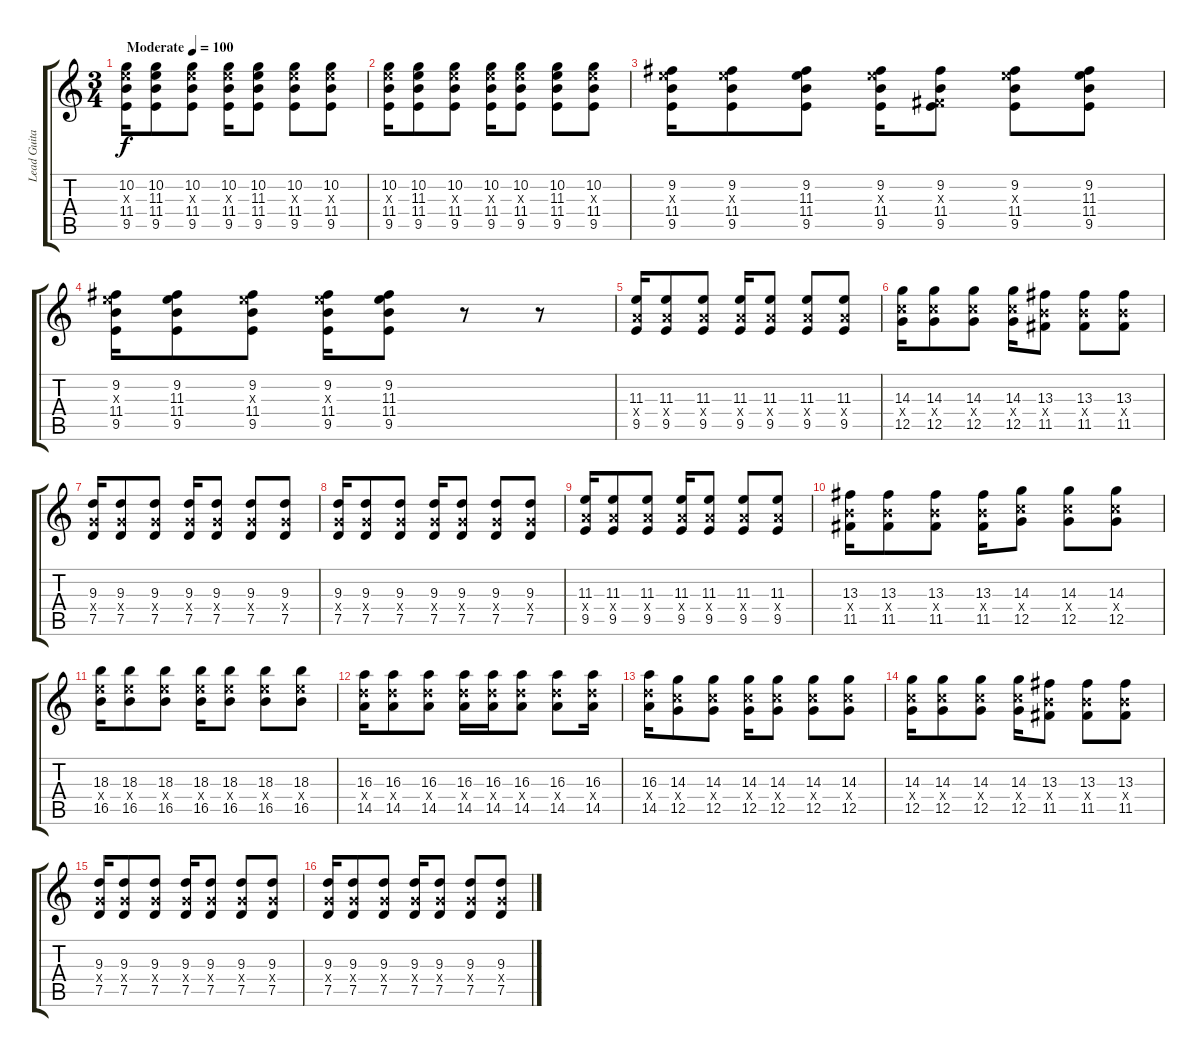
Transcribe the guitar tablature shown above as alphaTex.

\track ("Lead Guitar" "Lead Guita") {instrument distortionguitar}
\staff {score tabs}
\tuning (D4 A3 F3 C3 G2 C2) {hide}
\ts (3 4)
\tempo (100 "Moderate")
\clef g2
\ks c
(10.2 11.3{x} 11.4 9.5).16{dy f instrument distortionguitar} (10.2 11.3 11.4 9.5).8 (10.2 11.3{x} 11.4 9.5).8 (10.2 11.3{x} 11.4 9.5).16 (10.2 11.3 11.4 9.5).8 (10.2 11.3{x} 11.4 9.5).8 (10.2 11.3{x} 11.4 9.5).8 |
(10.2 11.3{x} 11.4 9.5).16 (10.2 11.3 11.4 9.5).8 (10.2 11.3{x} 11.4 9.5).8 (10.2 11.3{x} 11.4 9.5).16 (10.2 11.3{x} 11.4 9.5).8 (10.2 11.3 11.4 9.5).8 (10.2 11.3{x} 11.4 9.5).8 |
(9.2 11.3{x} 11.4 9.5).16 (9.2 11.3{x} 11.4 9.5).8 (9.2 11.3 11.4 9.5).8 (9.2 11.3{x} 11.4 9.5).16 (9.2 1.3{x} 11.4 9.5).8 (9.2 11.3{x} 11.4 9.5).8 (9.2 11.3 11.4 9.5).8 |
(9.2 11.3{x} 11.4 9.5).16 (9.2 11.3 11.4 9.5).8 (9.2 11.3{x} 11.4 9.5).8 (9.2 11.3{x} 11.4 9.5).16 (9.2 11.3 11.4 9.5).8 r.8 r.8 |
(11.3 9.4{x} 9.5).16{volume 7 instrument distortionguitar} (11.3 9.4{x} 9.5).8 (11.3 9.4{x} 9.5).8 (11.3 9.4{x} 9.5).16 (11.3 9.4{x} 9.5).8 (11.3 9.4{x} 9.5).8 (11.3 9.4{x} 9.5).8 |
(14.3 12.4{x} 12.5).16 (14.3 12.4{x} 12.5).8 (14.3 12.4{x} 12.5).8 (14.3 12.4{x} 12.5).16 (13.3 11.4{x} 11.5).8 (13.3 11.4{x} 11.5).8 (13.3 11.4{x} 11.5).8 |
(9.3 7.4{x} 7.5).16 (9.3 7.4{x} 7.5).8 (9.3 7.4{x} 7.5).8 (9.3 7.4{x} 7.5).16 (9.3 7.4{x} 7.5).8 (9.3 7.4{x} 7.5).8 (9.3 7.4{x} 7.5).8 |
(9.3 7.4{x} 7.5).16 (9.3 7.4{x} 7.5).8 (9.3 7.4{x} 7.5).8 (9.3 7.4{x} 7.5).16 (9.3 7.4{x} 7.5).8 (9.3 7.4{x} 7.5).8 (9.3 7.4{x} 7.5).8 |
(11.3 9.4{x} 9.5).16 (11.3 9.4{x} 9.5).8 (11.3 9.4{x} 9.5).8 (11.3 9.4{x} 9.5).16 (11.3 9.4{x} 9.5).8 (11.3 9.4{x} 9.5).8 (11.3 9.4{x} 9.5).8 |
(13.3 11.4{x} 11.5).16 (13.3 11.4{x} 11.5).8 (13.3 11.4{x} 11.5).8 (13.3 11.4{x} 11.5).16 (14.3 12.4{x} 12.5).8 (14.3 12.4{x} 12.5).8 (14.3 12.4{x} 12.5).8 |
(18.3 16.4{x} 16.5).16 (18.3 16.4{x} 16.5).8 (18.3 16.4{x} 16.5).8 (18.3 16.4{x} 16.5).16 (18.3 16.4{x} 16.5).8 (18.3 16.4{x} 16.5).8 (18.3 16.4{x} 16.5).8 |
(16.3 14.4{x} 14.5).16 (16.3 14.4{x} 14.5).8 (16.3 14.4{x} 14.5).8 (16.3 14.4{x} 14.5).16 (16.3 14.4{x} 14.5).16 (16.3 14.4{x} 14.5).8 (16.3 14.4{x} 14.5).8 (16.3 14.4{x} 14.5).16 |
(16.3 14.4{x} 14.5).16 (14.3 12.4{x} 12.5).8 (14.3 12.4{x} 12.5).8 (14.3 12.4{x} 12.5).16 (14.3 12.4{x} 12.5).8 (14.3 12.4{x} 12.5).8 (14.3 12.4{x} 12.5).8 |
(14.3 12.4{x} 12.5).16 (14.3 12.4{x} 12.5).8 (14.3 12.4{x} 12.5).8 (14.3 12.4{x} 12.5).16 (13.3 11.4{x} 11.5).8 (13.3 11.4{x} 11.5).8 (13.3 11.4{x} 11.5).8 |
(9.3 7.4{x} 7.5).16 (9.3 7.4{x} 7.5).8 (9.3 7.4{x} 7.5).8 (9.3 7.4{x} 7.5).16 (9.3 7.4{x} 7.5).8 (9.3 7.4{x} 7.5).8 (9.3 7.4{x} 7.5).8 |
(9.3 7.4{x} 7.5).16 (9.3 7.4{x} 7.5).8 (9.3 7.4{x} 7.5).8 (9.3 7.4{x} 7.5).16 (9.3 7.4{x} 7.5).8 (9.3 7.4{x} 7.5).8 (9.3 7.4{x} 7.5).8
